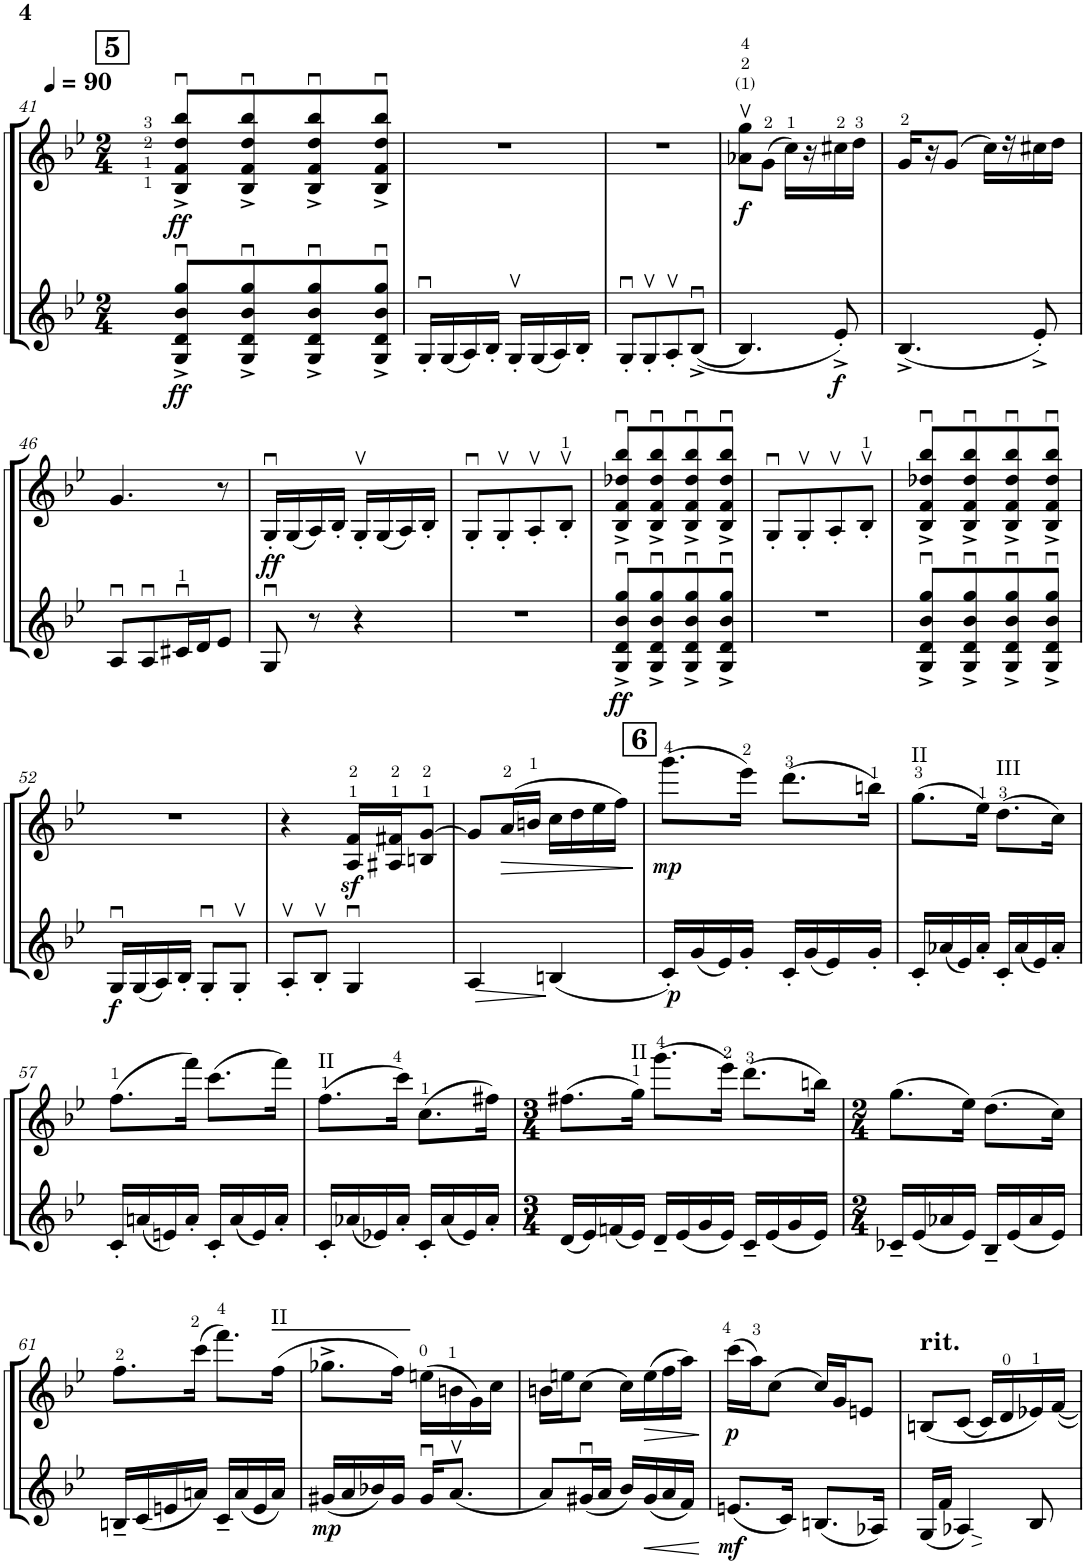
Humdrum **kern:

**kern	**dynam	**kern	**dynam
*part2	*part2	*part1	*part1
*staff2	*staff2	*staff1	*staff1
*I"Violon 2	*	*I"Violon 1	*
*I'Vln	*	*I'Vln	*
!!LO:PB:g=z
*clefG2	*	*clefG2	*
*k[b-e-]	*	*k[b-e-]	*
*M2/4	*	*M2/4	*
*MM90	*	*MM90	*
!!LO:REH:place=s1:a:B:cj:fs=14:t=5
=41	=41	=41	=41
!	!LO:DY:b	!	!LO:DY:b
8G/u^ 8d/u^ 8b-/u^ 8gg/u^L	ff	8B-/u^ 8f/u^ 8dd/u^ 8bb-/u^L	ff
8G/u^ 8d/u^ 8b-/u^ 8gg/u^	.	8B-/u^ 8f/u^ 8dd/u^ 8bb-/u^	.
8G/u^ 8d/u^ 8b-/u^ 8gg/u^	.	8B-/u^ 8f/u^ 8dd/u^ 8bb-/u^	.
8G/u^ 8d/u^ 8b-/u^ 8gg/u^J	.	8B-/u^ 8f/u^ 8dd/u^ 8bb-/u^J	.
=42	=42	=42	=42
16Gu'/LL	.	2r	.
(16G/	.	.	.
16A/)	.	.	.
16B-'/JJ	.	.	.
16Gv'/LL	.	.	.
(16G/	.	.	.
16A/)	.	.	.
16B-'/JJ	.	.	.
=43	=43	=43	=43
8Gu'/L	.	2r	.
8Gv'/	.	.	.
8Av'/	.	.	.
((8B-u^/J	.	.	.
=44	=44	=44	=44
!	!	!	!LO:DY:b
4.B-/)	.	8a-X\v 8gg\vL	f
.	.	(8g\J	.
.	.	16cc\LL)	.
.	.	16r	.
!	!LO:DY:b	!	!
8e-'^/)	f	16cc#X\	.
.	.	16dd\JJ	.
=45	=45	=45	=45
(4.B-^/	.	16g/LL	.
.	.	16r	.
.	.	(8g/J	.
.	.	16cc\LL)	.
.	.	16r	.
8e-'^/)	.	16cc#X\	.
.	.	16dd\JJ	.
!!LO:LB:g=z
=46	=46	=46	=46
8Au/L	.	4.g/	.
8Au/	.	.	.
16c#Xu/L	.	.	.
16d/J	.	.	.
8e-/J	.	8r	.
=47	=47	=47	=47
!	!	!	!LO:DY:b
8Gu/	.	16Gu'/LL	ff
.	.	(16G/	.
8r	.	16A/)	.
.	.	16B-'/JJ	.
4r	.	16Gv'/LL	.
.	.	(16G/	.
.	.	16A/)	.
.	.	16B-'/JJ	.
=48	=48	=48	=48
2r	.	8Gu'/L	.
.	.	8Gv'/	.
.	.	8Av'/	.
.	.	8B-v'/J	.
=49	=49	=49	=49
!	!LO:DY:b	!	!
8G/u^ 8d/u^ 8b-/u^ 8gg/u^L	ff	8B-/u^ 8f/u^ 8dd-X/u^ 8bb-/u^L	.
8G/u^ 8d/u^ 8b-/u^ 8gg/u^	.	8B-/u^ 8f/u^ 8dd-/u^ 8bb-/u^	.
8G/u^ 8d/u^ 8b-/u^ 8gg/u^	.	8B-/u^ 8f/u^ 8dd-/u^ 8bb-/u^	.
8G/u^ 8d/u^ 8b-/u^ 8gg/u^J	.	8B-/u^ 8f/u^ 8dd-/u^ 8bb-/u^J	.
=50	=50	=50	=50
2r	.	8Gu'/L	.
.	.	8Gv'/	.
.	.	8Av'/	.
.	.	8B-v'/J	.
=51	=51	=51	=51
8G/u^ 8d/u^ 8b-/u^ 8gg/u^L	.	8B-/u^ 8f/u^ 8dd-X/u^ 8bb-/u^L	.
8G/u^ 8d/u^ 8b-/u^ 8gg/u^	.	8B-/u^ 8f/u^ 8dd-/u^ 8bb-/u^	.
8G/u^ 8d/u^ 8b-/u^ 8gg/u^	.	8B-/u^ 8f/u^ 8dd-/u^ 8bb-/u^	.
8G/u^ 8d/u^ 8b-/u^ 8gg/u^J	.	8B-/u^ 8f/u^ 8dd-/u^ 8bb-/u^J	.
!!LO:LB:g=z
=52	=52	=52	=52
!	!LO:DY:b	!	!
16Gu/LL	f	2r	.
(16G/	.	.	.
16A/)	.	.	.
16B-'/JJ	.	.	.
8Gu'/L	.	.	.
8Gv'/J	.	.	.
=53	=53	=53	=53
8Av'/L	.	4r	.
8B-v'/J	.	.	.
4Gu/	.	16A/z< 16f/z<LL	.
.	.	16A#X/ 16f#X/J	.
.	.	8Bn/ [8g/J	.
=54	=54	=54	=54
!	!LO:HP:b	!	!
4A/	>	8g/L]	.
!	!	!	!LO:HP:b
.	.	(16a/L	>
.	.	16bn/JJ	.
(4Bn/	]	16cc\LL	.
.	.	16dd\	.
.	.	16ee-\	.
.	.	16ff\JJ)	.
.	.	.	]
!!LO:REH:place=s1:a:B:cj:fs=14:t=6
=55	=55	=55	=55
!	!LO:DY:b	!	!LO:DY:b
16c'/LL)	p	(8.ggg\L	mp
(16g/	.	.	.
16e-/)	.	.	.
16g'/JJ	.	16eee-\Jk)	.
16c'/LL	.	(8.ddd\L	.
(16g/	.	.	.
16e-/)	.	.	.
16g'/JJ	.	16bbn\Jk)	.
=56	=56	=56	=56
!	!	!LO:TX:a:t=II	!
16c'/LL	.	(8.gg\L	.
(16a-X/	.	.	.
16e-/)	.	.	.
16a-'/JJ	.	16ee-\Jk)	.
!	!	!LO:TX:a:t=III	!
16c'/LL	.	(8.dd\L	.
(16a-/	.	.	.
16e-/)	.	.	.
16a-'/JJ	.	16cc\Jk)	.
!!LO:LB:g=z
=57	=57	=57	=57
16c'/LL	.	(8.ff\L	.
(16an/	.	.	.
16en/)	.	.	.
16a'/JJ	.	16fff\Jk)	.
16c'/LL	.	(8.ccc\L	.
(16a/	.	.	.
16e/)	.	.	.
16a'/JJ	.	16fff\Jk)	.
=58	=58	=58	=58
!	!	!LO:TX:a:t=II	!
16c'/LL	.	(8.ff\L	.
(16a-X/	.	.	.
16e-X/)	.	.	.
16a-'/JJ	.	16ccc\Jk)	.
16c'/LL	.	(8.cc\L	.
(16a-/	.	.	.
16e-/)	.	.	.
16a-'/JJ	.	16ff#X\Jk)	.
=59	=59	=59	=59
*M3/4	*	*M3/4	*
(16d/LL	.	(8.ff#X\L	.
16e-/)	.	.	.
(16fn/	.	.	.
!	!	!LO:TX:a:t=II	!
16e-/JJ)	.	16gg\Jk)	.
16d~/LL	.	(8.ggg\L	.
(16e-/	.	.	.
16g/	.	.	.
16e-/JJ)	.	16eee-\Jk)	.
16c~/LL	.	(8.ddd\L	.
(16e-/	.	.	.
16g/	.	.	.
16e-/JJ)	.	16bbn\Jk)	.
=60	=60	=60	=60
*M2/4	*	*M2/4	*
16c-X~/LL	.	(8.gg\L	.
(16e-/	.	.	.
16a-X/	.	.	.
16e-/JJ)	.	16ee-\Jk)	.
16B-~/LL	.	(8.dd\L	.
(16e-/	.	.	.
16a-/	.	.	.
16e-/JJ)	.	16cc\Jk)	.
!!LO:LB:g=z
=61	=61	=61	=61
16Bn~/LL	.	8.ff\L	.
(16c/	.	.	.
16en/	.	.	.
16an/JJ)	.	(16ccc\Jk	.
16c~/LL	.	8.fff\L)	.
(16a/	.	.	.
16e/	.	.	.
!	!	!LO:TX:a:t=II	!
16a/JJ)	.	(16ff\Jk	.
=62	=62	=62	=62
!	!LO:DY:b	!	!
(16g#X/LL	mp	8.gg-X^\L	.
16a/	.	.	.
16b-X/)	.	.	.
16g#/JJ	.	16ff\Jk)	.
16g#u/KL	.	(16een\LL	.
(8.av/J	.	16bn\	.
.	.	16g\)	.
.	.	16cc\JJ	.
=63	=63	=63	=63
8a/L)	.	16bn\LL	.
.	.	16een\J	.
(16g#Xu/L	.	(8cc\J	.
16a/JJ	.	.	.
16b-/LL)	.	16cc\LL)	.
!	!LO:HP:b	!	!LO:HP:b
(16g#/	<	(16ee\	>
16a/	.	16ff\	.
16f/JJ)	.	16aa\JJ)	.
.	[	.	]
=64	=64	=64	=64
!	!LO:DY:b	!	!LO:DY:b
(8.en/L	mf	(16ccc\LL	p
.	.	16aa\J)	.
.	.	(8cc\J	.
16c/Jk)	.	.	.
(8.Bn/L	.	16cc/LL)	.
.	.	16g/J	.
.	.	8en/J	.
16A-X/Jk)	.	.	.
=65	=65	=65	=65
!	!	!LO:TX:a:t=rit.	!
(16G/LL	.	(8Bn/L	.
16f/JJ	.	.	.
4A-X/)	.	(8c/J	.
.	.	16c/LL)	.
.	.	16d/	.
8B-/	.	16e-X/)	.
.	.	[16f/JJ	.
=	=	=	=
*-	*-	*-	*-
